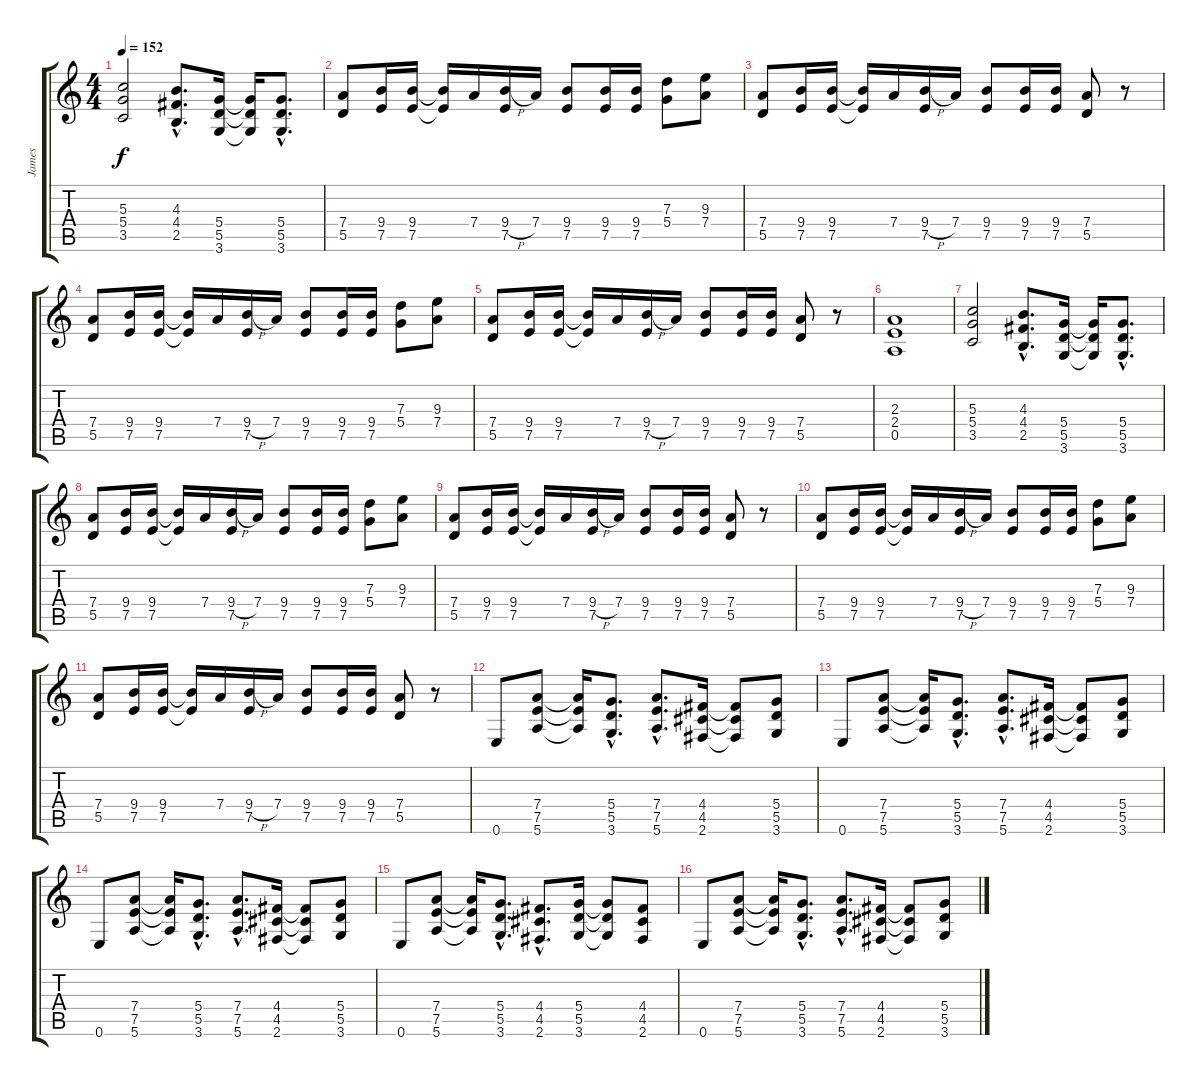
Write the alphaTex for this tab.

\track ("James" "James") {instrument distortionguitar}
\staff {score tabs}
\tuning (E4 B3 G3 D3 A2 E2) {hide}
\ts (4 4)
\tempo 152
\clef g2
\ks c
(5.3 5.4 3.5).2{dy f} (4.3{hac} 4.4{hac} 2.5{hac}).8{d} (5.4 5.5 3.6).16 (5.4{t} 5.5{t} 3.6{t}).16 (5.4{hac} 5.5{hac} 3.6{hac}).8{d} |
(7.4 5.5).8 (9.4 7.5).16 (9.4 7.5).16 (9.4{t} 7.5{t}).16 7.4.16 (9.4{h} 7.5).16 7.4.16 (9.4 7.5).8 (9.4 7.5).16 (9.4 7.5).16 (7.3 5.4).8 (9.3 7.4).8 |
(7.4 5.5).8 (9.4 7.5).16 (9.4 7.5).16 (9.4{t} 7.5{t}).16 7.4.16 (9.4{h} 7.5).16 7.4.16 (9.4 7.5).8 (9.4 7.5).16 (9.4 7.5).16 (7.4 5.5).8 r.8 |
(7.4 5.5).8 (9.4 7.5).16 (9.4 7.5).16 (9.4{t} 7.5{t}).16 7.4.16 (9.4{h} 7.5).16 7.4.16 (9.4 7.5).8 (9.4 7.5).16 (9.4 7.5).16 (7.3 5.4).8 (9.3 7.4).8 |
(7.4 5.5).8 (9.4 7.5).16 (9.4 7.5).16 (9.4{t} 7.5{t}).16 7.4.16 (9.4{h} 7.5).16 7.4.16 (9.4 7.5).8 (9.4 7.5).16 (9.4 7.5).16 (7.4 5.5).8 r.8 |
(2.3 2.4 0.5).1 |
(5.3 5.4 3.5).2 (4.3{hac} 4.4{hac} 2.5{hac}).8{d} (5.4 5.5 3.6).16 (5.4{t} 5.5{t} 3.6{t}).16 (5.4{hac} 5.5{hac} 3.6{hac}).8{d} |
(7.4 5.5).8 (9.4 7.5).16 (9.4 7.5).16 (9.4{t} 7.5{t}).16 7.4.16 (9.4{h} 7.5).16 7.4.16 (9.4 7.5).8 (9.4 7.5).16 (9.4 7.5).16 (7.3 5.4).8 (9.3 7.4).8 |
(7.4 5.5).8 (9.4 7.5).16 (9.4 7.5).16 (9.4{t} 7.5{t}).16 7.4.16 (9.4{h} 7.5).16 7.4.16 (9.4 7.5).8 (9.4 7.5).16 (9.4 7.5).16 (7.4 5.5).8 r.8 |
(7.4 5.5).8 (9.4 7.5).16 (9.4 7.5).16 (9.4{t} 7.5{t}).16 7.4.16 (9.4{h} 7.5).16 7.4.16 (9.4 7.5).8 (9.4 7.5).16 (9.4 7.5).16 (7.3 5.4).8 (9.3 7.4).8 |
(7.4 5.5).8 (9.4 7.5).16 (9.4 7.5).16 (9.4{t} 7.5{t}).16 7.4.16 (9.4{h} 7.5).16 7.4.16 (9.4 7.5).8 (9.4 7.5).16 (9.4 7.5).16 (7.4 5.5).8 r.8 |
0.6.8 (7.4 7.5 5.6).8 (7.4{t} 7.5{t} 5.6{t}).16 (5.4{hac} 5.5{hac} 3.6{hac}).8{d} (7.4{hac} 7.5{hac} 5.6{hac}).8{d} (4.4 4.5 2.6).16 (4.4{t} 4.5{t} 2.6{t}).8 (5.4 5.5 3.6).8 |
0.6.8 (7.4 7.5 5.6).8 (7.4{t} 7.5{t} 5.6{t}).16 (5.4{hac} 5.5{hac} 3.6{hac}).8{d} (7.4{hac} 7.5{hac} 5.6{hac}).8{d} (4.4 4.5 2.6).16 (4.4{t} 4.5{t} 2.6{t}).8 (5.4 5.5 3.6).8 |
0.6.8 (7.4 7.5 5.6).8 (7.4{t} 7.5{t} 5.6{t}).16 (5.4{hac} 5.5{hac} 3.6{hac}).8{d} (7.4{hac} 7.5{hac} 5.6{hac}).8{d} (4.4 4.5 2.6).16 (4.4{t} 4.5{t} 2.6{t}).8 (5.4 5.5 3.6).8 |
0.6.8 (7.4 7.5 5.6).8 (7.4{t} 7.5{t} 5.6{t}).16 (5.4{hac} 5.5{hac} 3.6{hac}).8{d} (4.4{hac} 4.5{hac} 2.6{hac}).8{d} (5.4 5.5 3.6).16 (5.4{t} 5.5{t} 3.6{t}).8 (4.4 4.5 2.6).8 |
0.6.8 (7.4 7.5 5.6).8 (7.4{t} 7.5{t} 5.6{t}).16 (5.4{hac} 5.5{hac} 3.6{hac}).8{d} (7.4{hac} 7.5{hac} 5.6{hac}).8{d} (4.4 4.5 2.6).16 (4.4{t} 4.5{t} 2.6{t}).8 (5.4 5.5 3.6).8
